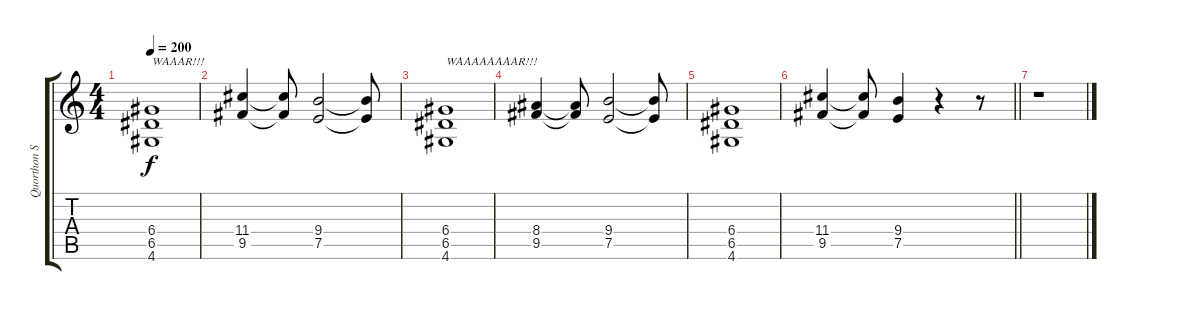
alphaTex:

\track ("Quorthon Seth" "Quorthon S") {instrument distortionguitar}
\staff {score tabs}
\tuning (E4 B3 G3 D3 A2 E2) {hide}
\ts (4 4)
\tempo 200
\clef g2
\ks c
(6.4 6.5 4.6).1{txt "WAAAR!!!" dy f} |
(11.4 9.5).4 (11.4{t} 9.5{t}).8 (9.4 7.5).2 (9.4{t} 7.5{t}).8 |
(6.4 6.5 4.6).1{txt "WAAAAAAAAR!!!"} |
(8.4 9.5).4 (8.4{t} 9.5{t}).8 (9.4 7.5).2 (9.4{t} 7.5{t}).8 |
(6.4 6.5 4.6).1 |
\barLineRight lightlight
(11.4 9.5).4 (11.4{t} 9.5{t}).8 (9.4 7.5).4 r.4 r.8 |
r.1
